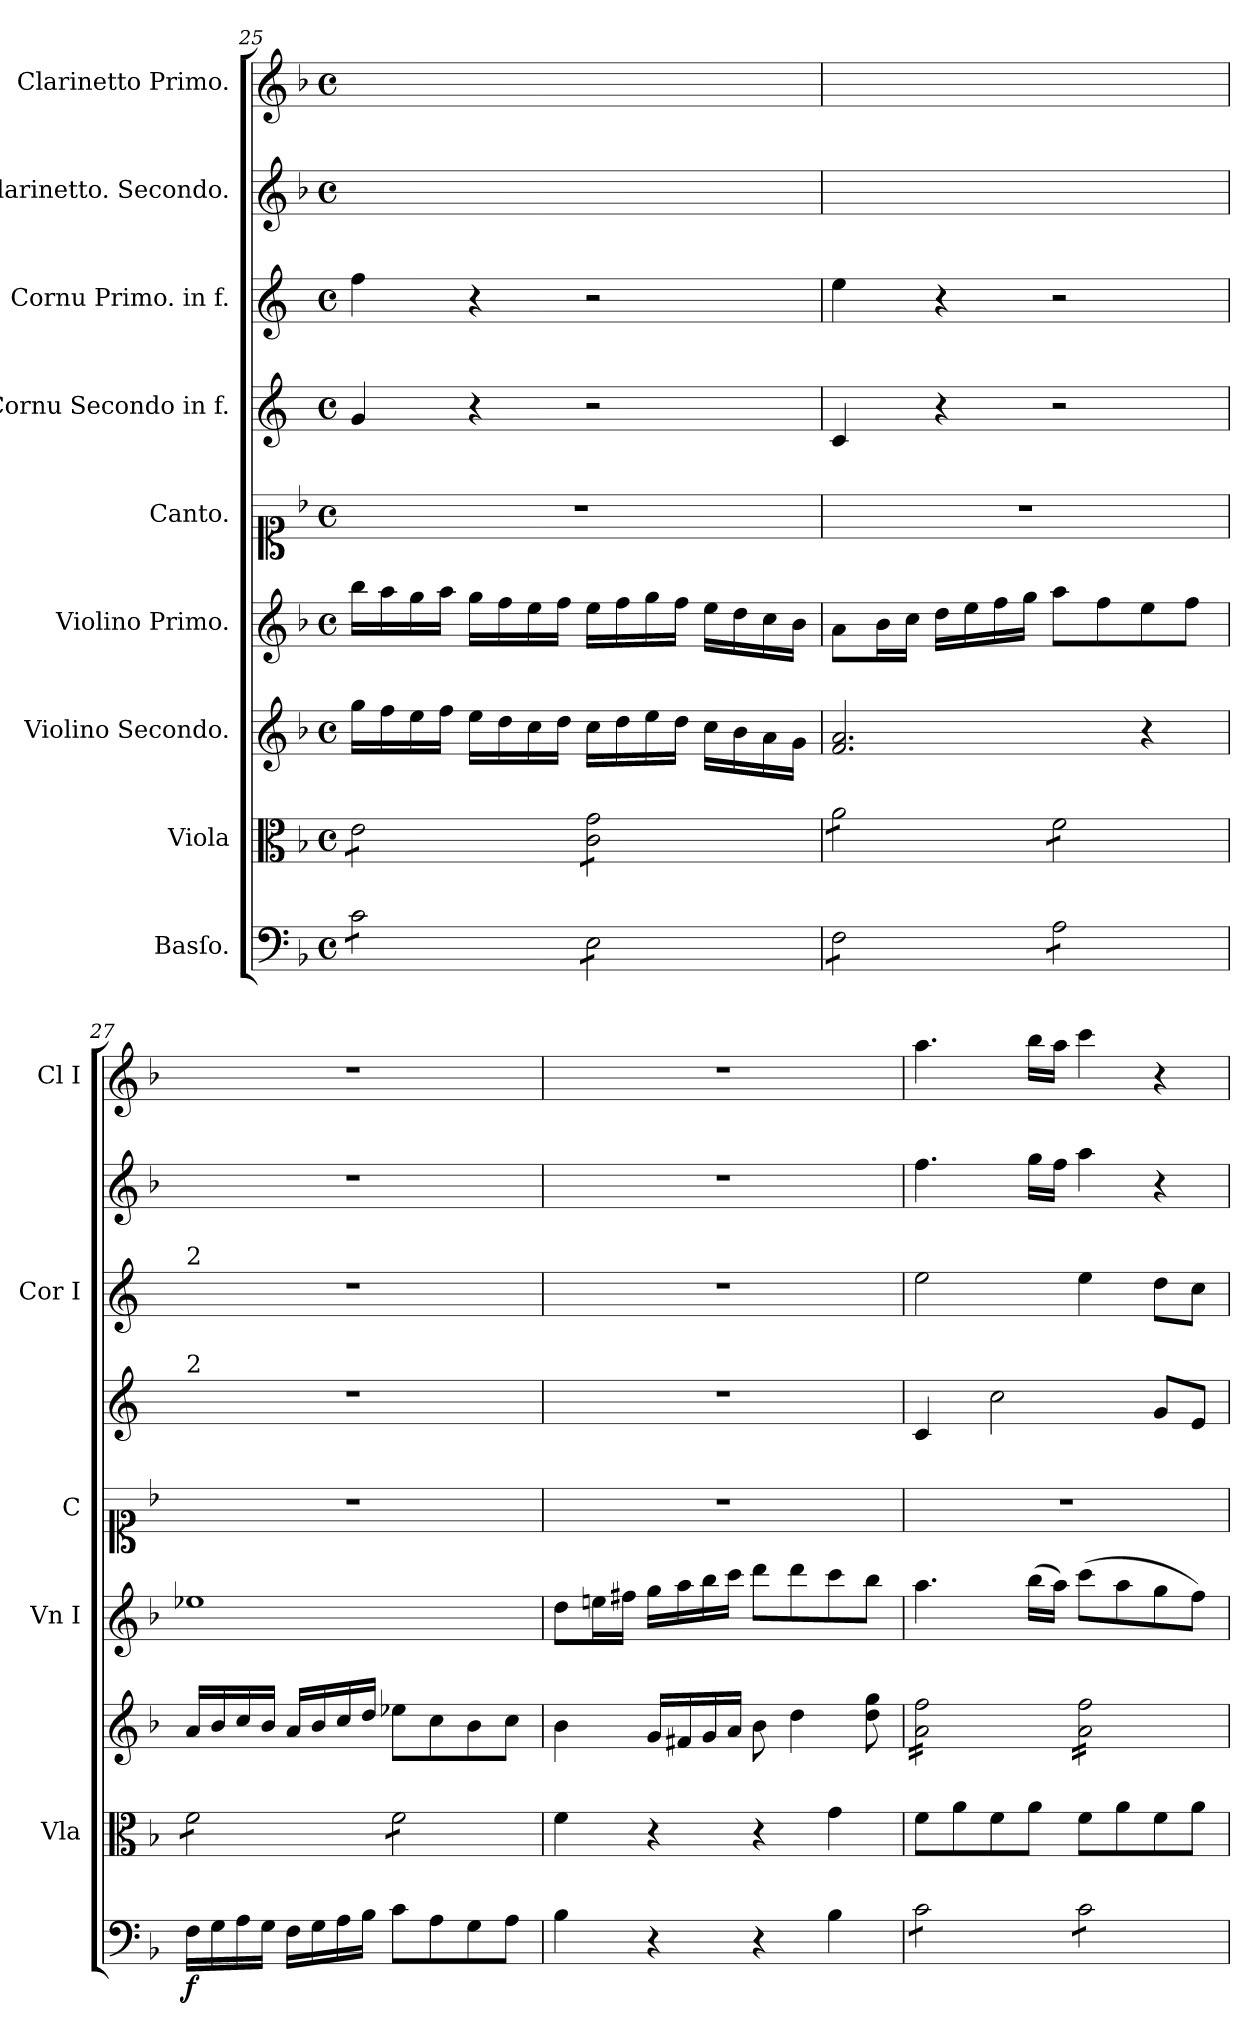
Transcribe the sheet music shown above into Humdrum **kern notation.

**kern	**dynam	**kern	**kern	**kern	**kern	**kern	**kern	**kern	**kern
*part9	*part9	*part8	*part7	*part6	*part5	*part4	*part3	*part2	*part1
*staff9	*staff9	*staff8	*staff7	*staff6	*staff5	*staff4	*staff3	*staff2	*staff1
*I"Basſo.	*	*I"Viola	*I"Violino Secondo.	*I"Violino Primo.	*I"Canto.	*I"Cornu Secondo in f.	*I"Cornu Primo. in f.	*I"Clarinetto. Secondo.	*I"Clarinetto Primo.
*	*	*I'Vla	*	*I'Vn I	*I'C	*	*I'Cor I	*	*I'Cl I
*clefF4	*	*clefC3	*clefG2	*clefG2	*clefC1	*clefG2	*clefG2	*clefG2	*clefG2
*	*	*	*	*	*	*ITrd4c7	*ITrd4c7	*	*
*k[b-]	*	*k[b-]	*k[b-]	*k[b-]	*k[b-]	*k[b-]	*k[b-]	*k[b-]	*k[b-]
*F:	*	*F:	*F:	*F:	*F:	*	*	*F:	*F:
*M4/4	*	*M4/4	*M4/4	*M4/4	*M4/4	*M4/4	*M4/4	*M4/4	*M4/4
*met(c)	*	*met(c)	*met(c)	*met(c)	*met(c)	*met(c)	*met(c)	*met(c)	*met(c)
=25	=25	=25	=25	=25	=25	=25	=25	=25	=25
*tremolo	*	*	*	*	*	*	*	*	*
*	*	*tremolo	*	*	*	*	*	*	*
8c\L	.	8e\L	16gg\LL	16bb-\LL	1r	4c/	4b-\	1ryy	1ryy
.	.	.	16ff\	16aa\	.	.	.	.	.
8c\	.	8e\	16ee\	16gg\	.	.	.	.	.
.	.	.	16ff\JJ	16aa\JJ	.	.	.	.	.
8c\	.	8e\	16ee\LL	16gg\LL	.	4r	4r	.	.
.	.	.	16dd\	16ff\	.	.	.	.	.
8c\J	.	8e\J	16cc\	16ee\	.	.	.	.	.
.	.	.	16dd\JJ	16ff\JJ	.	.	.	.	.
8E\L	.	8c\ 8g\L	16cc\LL	16ee\LL	.	2r	2r	.	.
.	.	.	16dd\	16ff\	.	.	.	.	.
8E\	.	8c\ 8g\	16ee\	16gg\	.	.	.	.	.
.	.	.	16dd\JJ	16ff\JJ	.	.	.	.	.
8E\	.	8c\ 8g\	16cc\LL	16ee\LL	.	.	.	.	.
.	.	.	16b-\	16dd\	.	.	.	.	.
8E\J	.	8c\ 8g\J	16a\	16cc\	.	.	.	.	.
.	.	.	16g\JJ	16b-\JJ	.	.	.	.	.
=26	=26	=26	=26	=26	=26	=26	=26	=26	=26
8F\L	.	8a\L	2.f/ 2.a/	8a\L	1r	4F/	4a\	1ryy	1ryy
8F\	.	8a\	.	16b-\L	.	.	.	.	.
.	.	.	.	16cc\JJ	.	.	.	.	.
8F\	.	8a\	.	16dd\LL	.	4r	4r	.	.
.	.	.	.	16ee\	.	.	.	.	.
8F\J	.	8a\J	.	16ff\	.	.	.	.	.
.	.	.	.	16gg\JJ	.	.	.	.	.
8A\L	.	8f\L	.	8aa\L	.	2r	2r	.	.
8A\	.	8f\	.	8ff\	.	.	.	.	.
8A\	.	8f\	4r	8ee\	.	.	.	.	.
8A\J	.	8f\J	.	8ff\J	.	.	.	.	.
*Xtremolo	*	*	*	*	*	*	*	*	*
=27	=27	=27	=27	=27	=27	=27	=27	=27	=27
!	!	!	!	!	!	!	!LO:TX:a:t=2	!	!
!	!	!	!	!	!	!LO:TX:a:t=2	!	!	!
16F\LL	f	8f\L	16a/LL	1ee-X	1r	1r	1r	1r	1r
16G\	.	.	16b-/	.	.	.	.	.	.
16A\	.	8f\	16cc/	.	.	.	.	.	.
16G\JJ	.	.	16b-/JJ	.	.	.	.	.	.
16F\LL	.	8f\	16a/LL	.	.	.	.	.	.
16G\	.	.	16b-/	.	.	.	.	.	.
16A\	.	8f\J	16cc/	.	.	.	.	.	.
16B-\JJ	.	.	16dd/JJ	.	.	.	.	.	.
8c\L	.	8f\L	8ee-X\L	.	.	.	.	.	.
8A\	.	8f\	8cc\	.	.	.	.	.	.
8G\	.	8f\	8b-\	.	.	.	.	.	.
8A\J	.	8f\J	8cc\J	.	.	.	.	.	.
*	*	*Xtremolo	*	*	*	*	*	*	*
=28	=28	=28	=28	=28	=28	=28	=28	=28	=28
4B-\	.	4f\	4b-\	8dd\L	1r	1r	1r	1r	1r
.	.	.	.	16een\L	.	.	.	.	.
.	.	.	.	16ff#X\JJ	.	.	.	.	.
4r	.	4r	16g/LL	16gg\LL	.	.	.	.	.
.	.	.	16f#X/	16aa\	.	.	.	.	.
.	.	.	16g/	16bb-\	.	.	.	.	.
.	.	.	16a/JJ	16ccc\JJ	.	.	.	.	.
4r	.	4r	8b-\	8ddd\L	.	.	.	.	.
.	.	.	4dd\	8ddd\	.	.	.	.	.
4B-\	.	4g\	.	8ccc\	.	.	.	.	.
.	.	.	8dd\ 8gg\	8bb-\J	.	.	.	.	.
=29	=29	=29	=29	=29	=29	=29	=29	=29	=29
*tremolo	*	*	*	*	*	*	*	*	*
*	*	*	*tremolo	*	*	*	*	*	*
8c\L	.	8f\L	16a\ 16ff\LL	4.aa\	1r	4F/	2a\	4.ff\	4.aa\
.	.	.	16a\ 16ff\	.	.	.	.	.	.
8c\	.	8a\	16a\ 16ff\	.	.	.	.	.	.
.	.	.	16a\ 16ff\	.	.	.	.	.	.
8c\	.	8f\	16a\ 16ff\	.	.	2f\	.	.	.
.	.	.	16a\ 16ff\	.	.	.	.	.	.
8c\J	.	8a\J	16a\ 16ff\	(16bb-\LL	.	.	.	16gg\LL	16bb-\LL
.	.	.	16a\ 16ff\JJ	16aa\JJ)	.	.	.	16ff\JJ	16aa\JJ
8c\L	.	8f\L	16a\ 16ff\LL	(8ccc\L	.	.	4a\	4aa\	4ccc\
.	.	.	16a\ 16ff\	.	.	.	.	.	.
8c\	.	8a\	16a\ 16ff\	8aa\	.	.	.	.	.
.	.	.	16a\ 16ff\	.	.	.	.	.	.
8c\	.	8f\	16a\ 16ff\	8gg\	.	8c/L	8g\L	4r	4r
.	.	.	16a\ 16ff\	.	.	.	.	.	.
8c\J	.	8a\J	16a\ 16ff\	8ff\J)	.	8A/J	8f\J	.	.
*Xtremolo	*	*	*	*	*	*	*	*	*
.	.	.	16a\ 16ff\JJ	.	.	.	.	.	.
*	*	*	*Xtremolo	*	*	*	*	*	*
=	=	=	=	=	=	=	=	=	=
*-	*-	*-	*-	*-	*-	*-	*-	*-	*-
